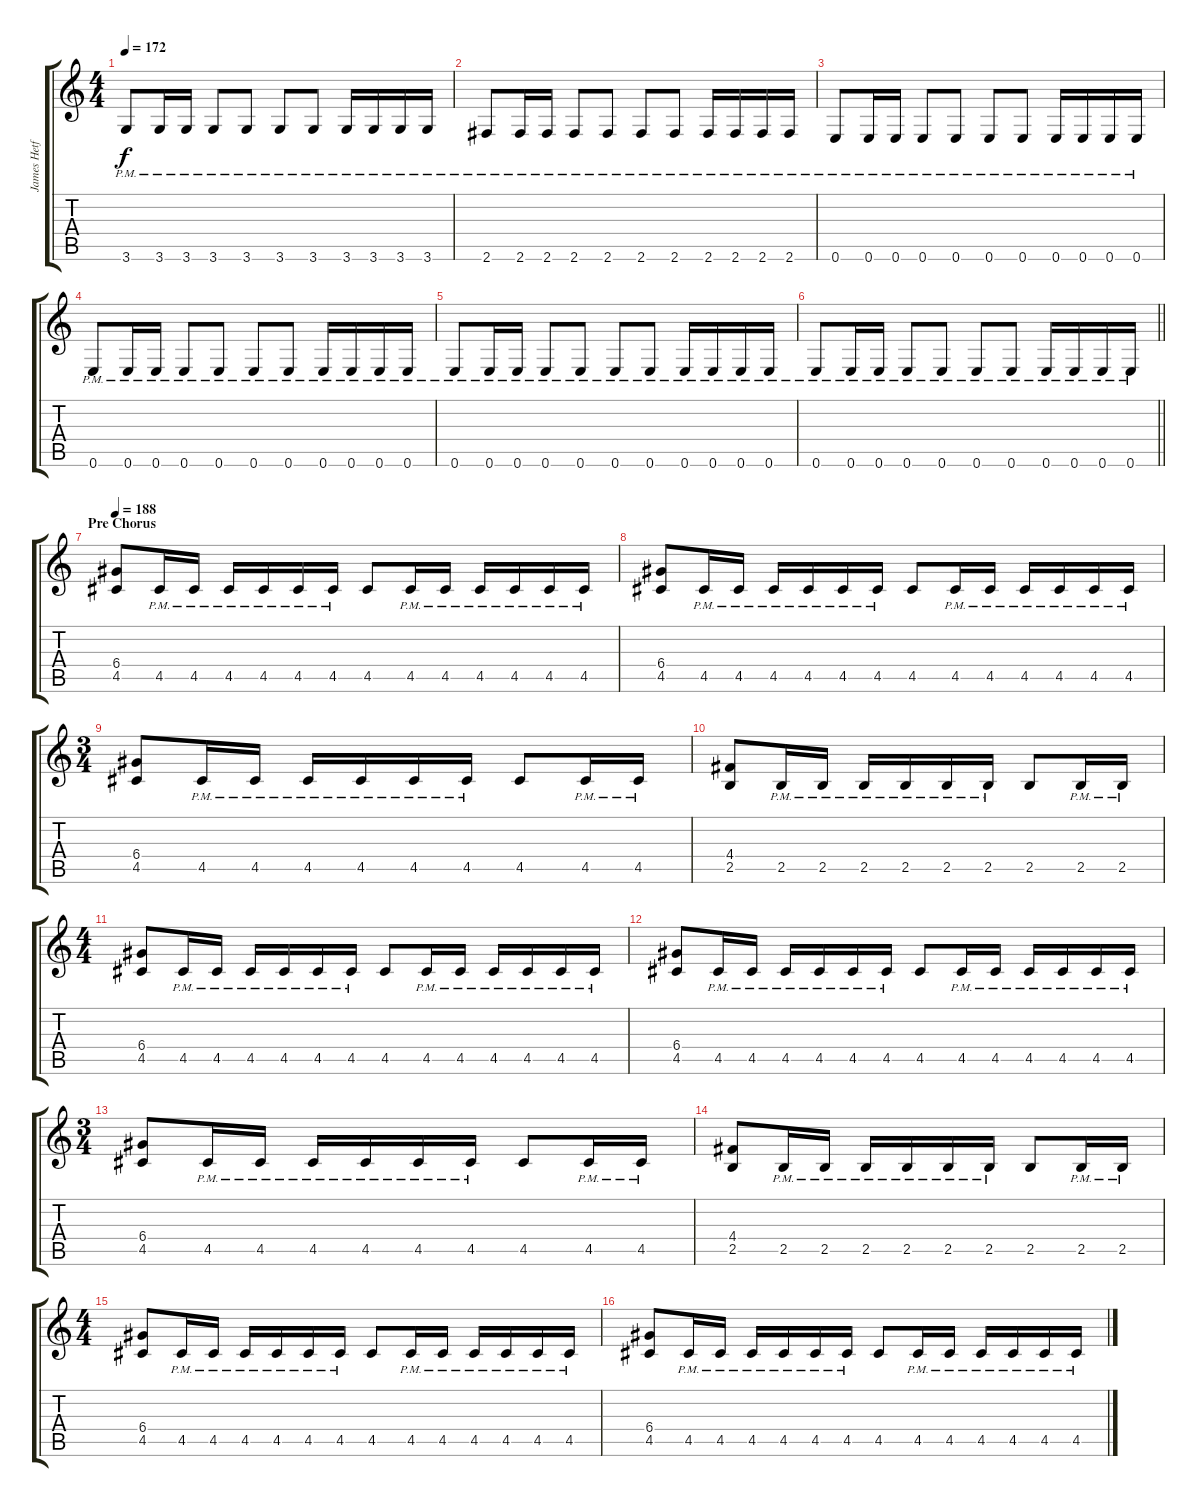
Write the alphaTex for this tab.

\track ("James Hetfield Rhythm" "James Hetf") {instrument distortionguitar}
\staff {score tabs}
\tuning (E4 B3 G3 D3 A2 E2) {hide}
\ts (4 4)
\tempo 172
\clef g2
\ks c
3.6{pm}.8{dy f} 3.6{pm}.16 3.6{pm}.16 3.6{pm}.8 3.6{pm}.8 3.6{pm}.8 3.6{pm}.8 3.6{pm}.16 3.6{pm}.16 3.6{pm}.16 3.6{pm}.16 |
2.6{pm}.8 2.6{pm}.16 2.6{pm}.16 2.6{pm}.8 2.6{pm}.8 2.6{pm}.8 2.6{pm}.8 2.6{pm}.16 2.6{pm}.16 2.6{pm}.16 2.6{pm}.16 |
0.6{pm}.8 0.6{pm}.16 0.6{pm}.16 0.6{pm}.8 0.6{pm}.8 0.6{pm}.8 0.6{pm}.8 0.6{pm}.16 0.6{pm}.16 0.6{pm}.16 0.6{pm}.16 |
0.6{pm}.8 0.6{pm}.16 0.6{pm}.16 0.6{pm}.8 0.6{pm}.8 0.6{pm}.8 0.6{pm}.8 0.6{pm}.16 0.6{pm}.16 0.6{pm}.16 0.6{pm}.16 |
0.6{pm}.8 0.6{pm}.16 0.6{pm}.16 0.6{pm}.8 0.6{pm}.8 0.6{pm}.8 0.6{pm}.8 0.6{pm}.16 0.6{pm}.16 0.6{pm}.16 0.6{pm}.16 |
\barLineRight lightlight
0.6{pm}.8 0.6{pm}.16 0.6{pm}.16 0.6{pm}.8 0.6{pm}.8 0.6{pm}.8 0.6{pm}.8 0.6{pm}.16 0.6{pm}.16 0.6{pm}.16 0.6{pm}.16 |
\section ("" "Pre Chorus")
\tempo 188
(6.4 4.5).8 4.5{pm}.16 4.5{pm}.16 4.5{pm}.16 4.5{pm}.16 4.5{pm}.16 4.5{pm}.16 4.5.8 4.5{pm}.16 4.5{pm}.16 4.5{pm}.16 4.5{pm}.16 4.5{pm}.16 4.5{pm}.16 |
(6.4 4.5).8 4.5{pm}.16 4.5{pm}.16 4.5{pm}.16 4.5{pm}.16 4.5{pm}.16 4.5{pm}.16 4.5.8 4.5{pm}.16 4.5{pm}.16 4.5{pm}.16 4.5{pm}.16 4.5{pm}.16 4.5{pm}.16 |
\ts (3 4)
(6.4 4.5).8 4.5{pm}.16 4.5{pm}.16 4.5{pm}.16 4.5{pm}.16 4.5{pm}.16 4.5{pm}.16 4.5.8 4.5{pm}.16 4.5{pm}.16 |
(4.4 2.5).8 2.5{pm}.16 2.5{pm}.16 2.5{pm}.16 2.5{pm}.16 2.5{pm}.16 2.5{pm}.16 2.5.8 2.5{pm}.16 2.5{pm}.16 |
\ts (4 4)
(6.4 4.5).8 4.5{pm}.16 4.5{pm}.16 4.5{pm}.16 4.5{pm}.16 4.5{pm}.16 4.5{pm}.16 4.5.8 4.5{pm}.16 4.5{pm}.16 4.5{pm}.16 4.5{pm}.16 4.5{pm}.16 4.5{pm}.16 |
(6.4 4.5).8 4.5{pm}.16 4.5{pm}.16 4.5{pm}.16 4.5{pm}.16 4.5{pm}.16 4.5{pm}.16 4.5.8 4.5{pm}.16 4.5{pm}.16 4.5{pm}.16 4.5{pm}.16 4.5{pm}.16 4.5{pm}.16 |
\ts (3 4)
(6.4 4.5).8 4.5{pm}.16 4.5{pm}.16 4.5{pm}.16 4.5{pm}.16 4.5{pm}.16 4.5{pm}.16 4.5.8 4.5{pm}.16 4.5{pm}.16 |
(4.4 2.5).8 2.5{pm}.16 2.5{pm}.16 2.5{pm}.16 2.5{pm}.16 2.5{pm}.16 2.5{pm}.16 2.5.8 2.5{pm}.16 2.5{pm}.16 |
\ts (4 4)
(6.4 4.5).8 4.5{pm}.16 4.5{pm}.16 4.5{pm}.16 4.5{pm}.16 4.5{pm}.16 4.5{pm}.16 4.5.8 4.5{pm}.16 4.5{pm}.16 4.5{pm}.16 4.5{pm}.16 4.5{pm}.16 4.5{pm}.16 |
(6.4 4.5).8 4.5{pm}.16 4.5{pm}.16 4.5{pm}.16 4.5{pm}.16 4.5{pm}.16 4.5{pm}.16 4.5.8 4.5{pm}.16 4.5{pm}.16 4.5{pm}.16 4.5{pm}.16 4.5{pm}.16 4.5{pm}.16
